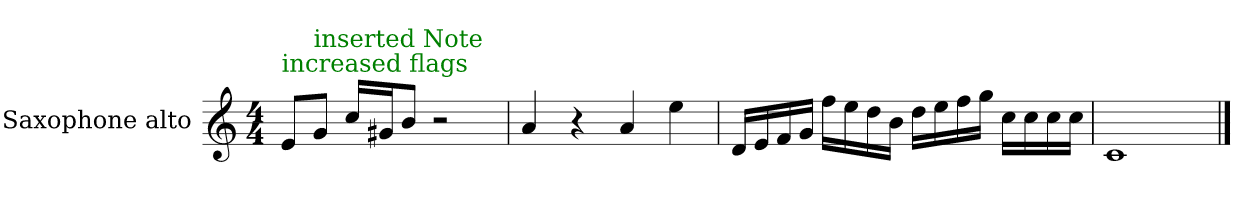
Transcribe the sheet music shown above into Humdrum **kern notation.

**kern
*part1
*staff1
*I"Saxophone alto
*I'Sax. A.
*clefG2
*ITrd5c9
*k[b-e-a-]
*M4/4
=1
!LO:TX:color=#008000:t=increased flags
8Gi/L
!LO:TX:color=#008000:t=inserted Note
8B-i/J
16e-/LL
16Bn/J
8d/J
2r
=2
4c/
4r
4c/
4g\
=3
16F/LL
16G/
16A-/
16B-/JJ
16a-\LL
16g\
16f\
16d\JJ
16f\LL
16g\
16a-\
16b-\JJ
16e-\LL
16e-\
16e-\
16e-\JJ
=4
1E-
==
*-
